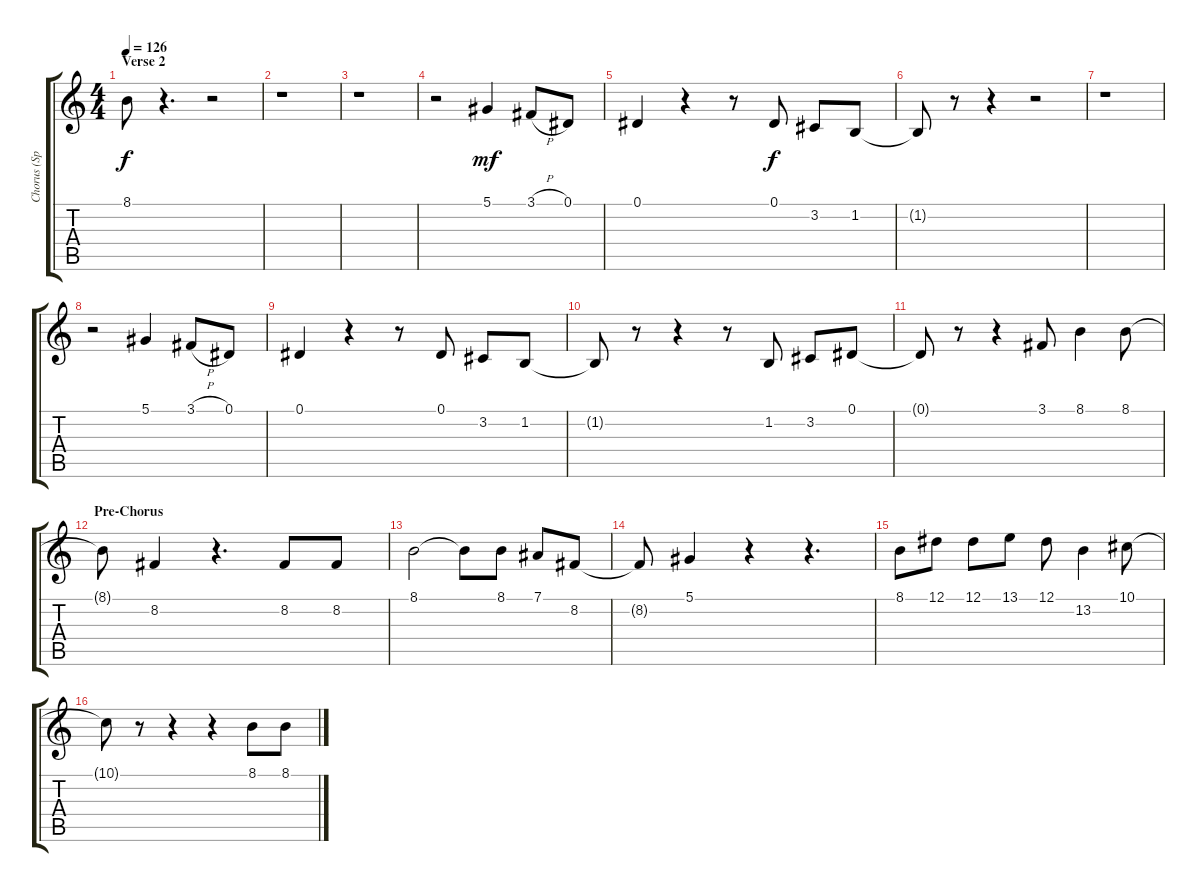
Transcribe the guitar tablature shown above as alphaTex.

\track ("Chorus (Spanish)" "Chorus (Sp") {instrument choiraahs}
\staff {score tabs}
\tuning (Eb4 Bb3 Gb3 Db3 Ab2 Eb2) {hide}
\ts (4 4)
\section ("" "Verse 2")
\tempo 126
\clef g2
\ks c
8.1{t}.8{dy f} r.4{d} r.2 |
r.1 |
r.1 |
r.2 5.1.4{dy mf} 3.1{h}.8 0.1.8 |
0.1.4 r.4 r.8 0.1.8{dy f} 3.2.8 1.2.8 |
1.2{t}.8 r.8 r.4 r.2 |
r.1 |
r.2 5.1.4 3.1{h}.8 0.1.8 |
0.1.4 r.4 r.8 0.1.8 3.2.8 1.2.8 |
1.2{t}.8 r.8 r.4 r.8 1.2.8 3.2.8 0.1.8 |
0.1{t}.8 r.8 r.4 3.1.8 8.1.4 8.1.8 |
\section ("" "Pre-Chorus")
8.1{t}.8 8.2.4 r.4{d} 8.2.8 8.2.8 |
8.1.2 8.1{t}.8 8.1.8 7.1.8 8.2.8 |
8.2{t}.8 5.1.4 r.4 r.4{d} |
8.1.8 12.1.8 12.1.8 13.1.8 12.1.8 13.2.4 10.1.8 |
10.1{t}.8 r.8 r.4 r.4 8.1.8 8.1.8
